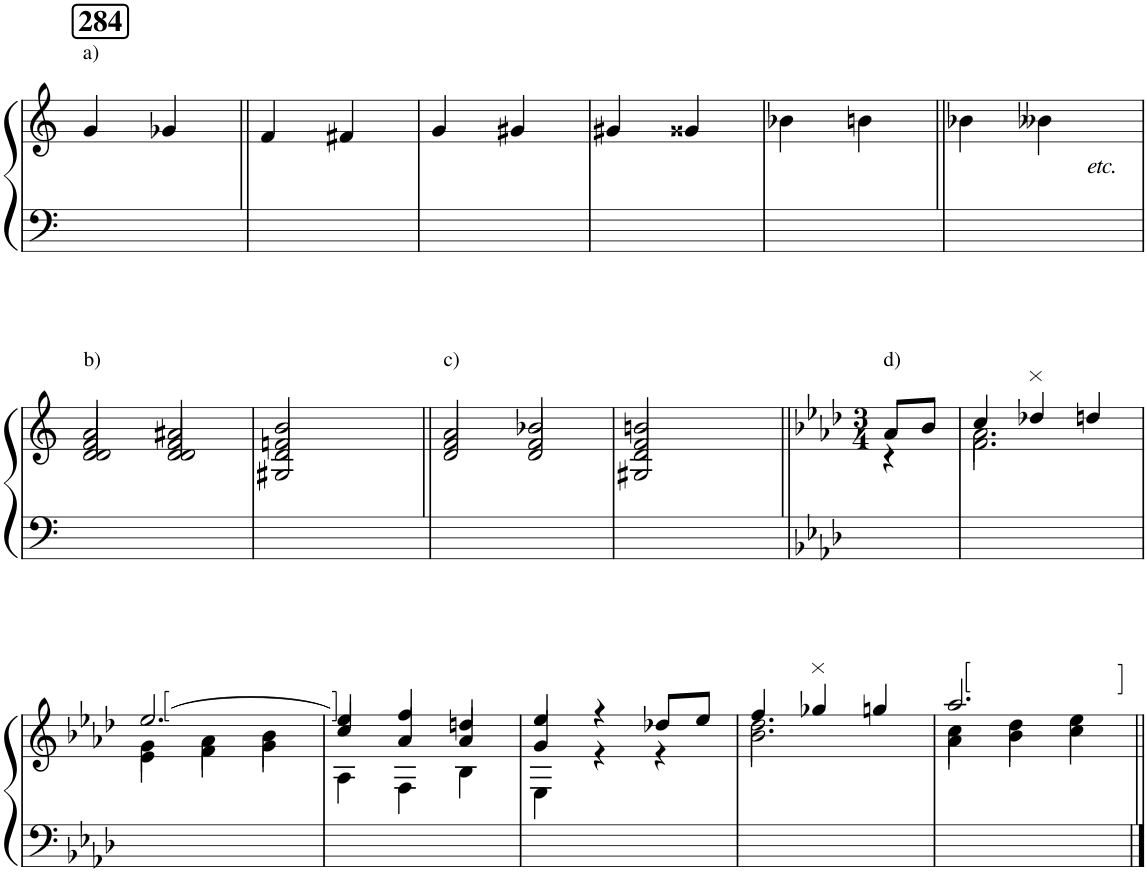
**kern	**kern	**text
*part1	*part1	*part1
*staff2	*staff1	*staff1
*I"Piano	*	*
*I'Pno.	*	*
*clefF4	*clefG2	*
*k[]	*k[]	*
*M2/4	*M2/4	*
!!LO:REH:place=s1:a:B:cj:fs=14:t=284
=1	=1	=1
!	!LO:TX:a:t=a)	!
2ryy	4g/	.
.	4g-X/	.
=2||	=2||	=2||
2ryy	4f/	.
.	4f#X/	.
=3	=3	=3
2ryy	4g/	.
.	4g#X/	.
=4	=4	=4
2ryy	4g#X/	.
.	4g##X/	.
=5	=5	=5
2ryy	4b-X\	.
.	4bn\	.
=6||	=6||	=6||
2ryy	4b-X\	.
!	!LO:N:head=solid	!
.	[8b--X\	.
!	!	!LO:LY:b
.	8b--]	etc.
!!LO:LB:g=z
=7	=7	=7
*M2/2	*M2/2	*
*	*^	*
*	*	*^	*
*	*	*	*^	*
!	!LO:TX:a:t=b)	!	!	!	!
1ryy	2a/	2f/	2d/	2d/	.
.	2a#X/	2f/	2d/	2d/	.
=8	=8	=8	=8	=8	=8
1ryy	2b/	2fn/	2d/	2G#X/	.
.	2ryy	2ryy	2ryy	2ryy	.
=9||	=9||	=9||	=9||	=9||	=9||
!	!LO:TX:a:t=c)	!	!	!	!
*	*	*	*v	*v	*
1ryy	2a/	2f/	2d/	.
.	2b-X/	2f/	2d/	.
=10	=10	=10	=10	=10
*	*	*	*^	*
1ryy	2bn/	2f/	2d/	2G#X/	.
.	2ryy	2ryy	2ryy	2ryy	.
*	*v	*v	*v	*v	*
=11||	=11||	=11||
*k[b-e-a-d-]	*k[b-e-a-d-]	*
*M3/4	*M3/4	*
*	*^	*
*	*	*^	*
*	*	*	*^	*
!	!LO:TX:a:t=d)	!	!	!	!
*	*	*v	*v	*v	*
4ryy	8a-/L	4r	.
.	8b-/J	.	.
=12	=12	=12	=12
*	*	*^	*
2.ryy	4cc/	2.a-\	2.f\	.
.	4dd-X/	.	.	.
.	4ddn/	.	.	.
!!LO:LB:g=z	!!	!!
=13	=13	=13	=13	=13
2.ryy	[2.ee-/	4g\	4e-\	.
.	.	4a-\	4f\	.
.	.	4b-\	4g\	.
=14	=14	=14	=14	=14
2.ryy	4ee-/]	4cc/	4A-\	.
.	4ff/	4a-/	4F\	.
.	4ddn/	4a-/	4B-\	.
=15	=15	=15	=15	=15
2.ryy	4ee-/	4g/	4E-\	.
.	4r	4r	2ryy	.
.	8dd-X/L	4r	.	.
.	8ee-/J	.	.	.
=16	=16	=16	=16	=16
2.ryy	4ff/	2.dd-\	2.b-\	.
.	4gg-X/	.	.	.
.	4ggn/	.	.	.
=17	=17	=17	=17	=17
2.ryy	2.aa-/	4cc\	4a-\	.
.	.	4dd-\	4b-\	.
.	.	4ee-\	4cc\	.
*	*v	*v	*v	*
=||	=||	=||
*-	*-	*-
